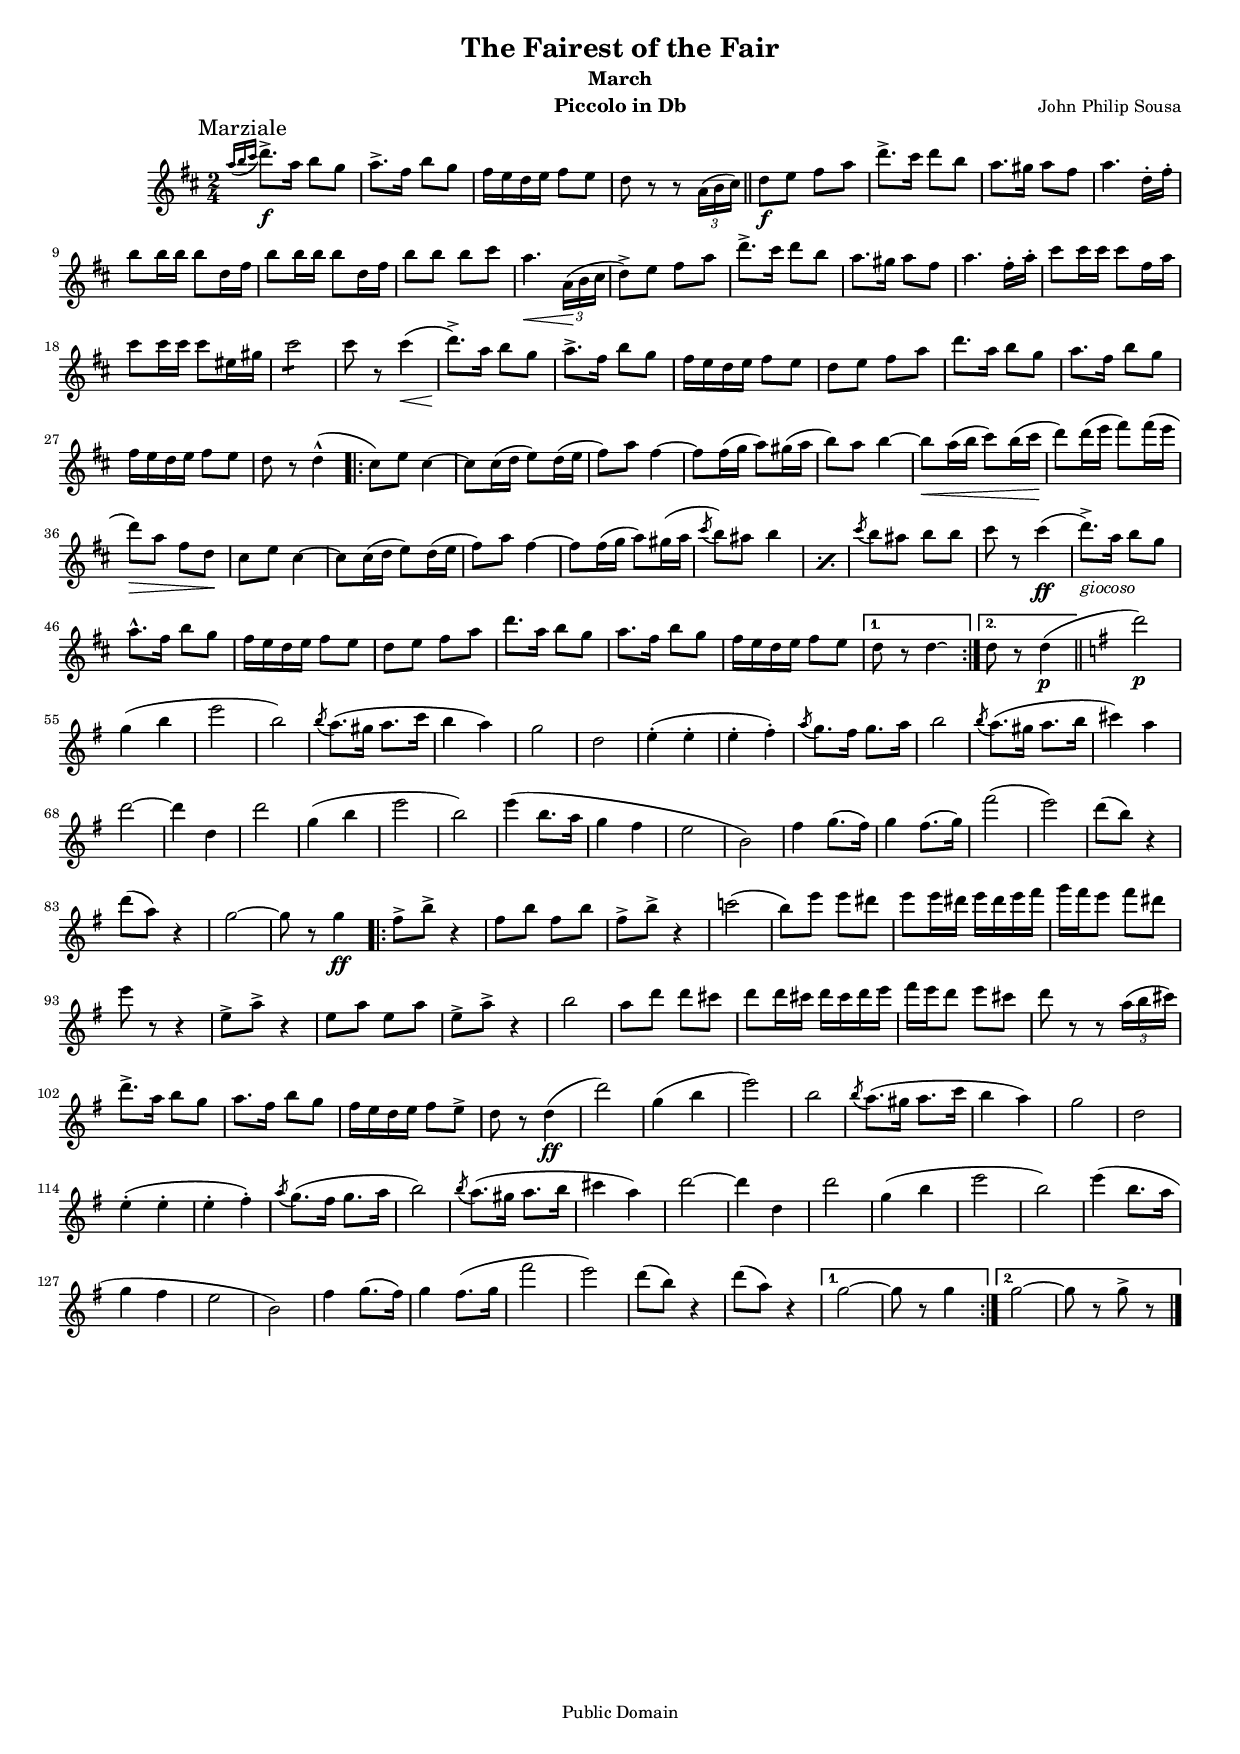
#(ly:set-option 'point-and-click #f)
\version "2.12.2"
\include "JPSFotF.ly"

#(set-global-staff-size 15)
\paper {
  between-system-padding = #1
}

\header {
  title = "The Fairest of the Fair"
  subtitle = "March"
  composer = "John Philip Sousa"
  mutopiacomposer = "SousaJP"
  instrument = "Piccolo in Db"
  date = "1908"
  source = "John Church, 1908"
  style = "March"
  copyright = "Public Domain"
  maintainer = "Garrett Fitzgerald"
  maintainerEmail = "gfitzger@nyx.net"
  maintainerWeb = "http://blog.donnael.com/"
}


\score {
  \new Staff { 
    \set Staff.midiInstrument = "piccolo" 
    \override Score.RehearsalMark #'break-align-symbol = #'time-signature
    \mark "Marziale"
    \piccoloInDb
  }
  
  \layout {}
  \midi {
    \context {
      \Score
      tempoWholesPerMinute = #(ly:make-moment 120 4)
    }
  }
}